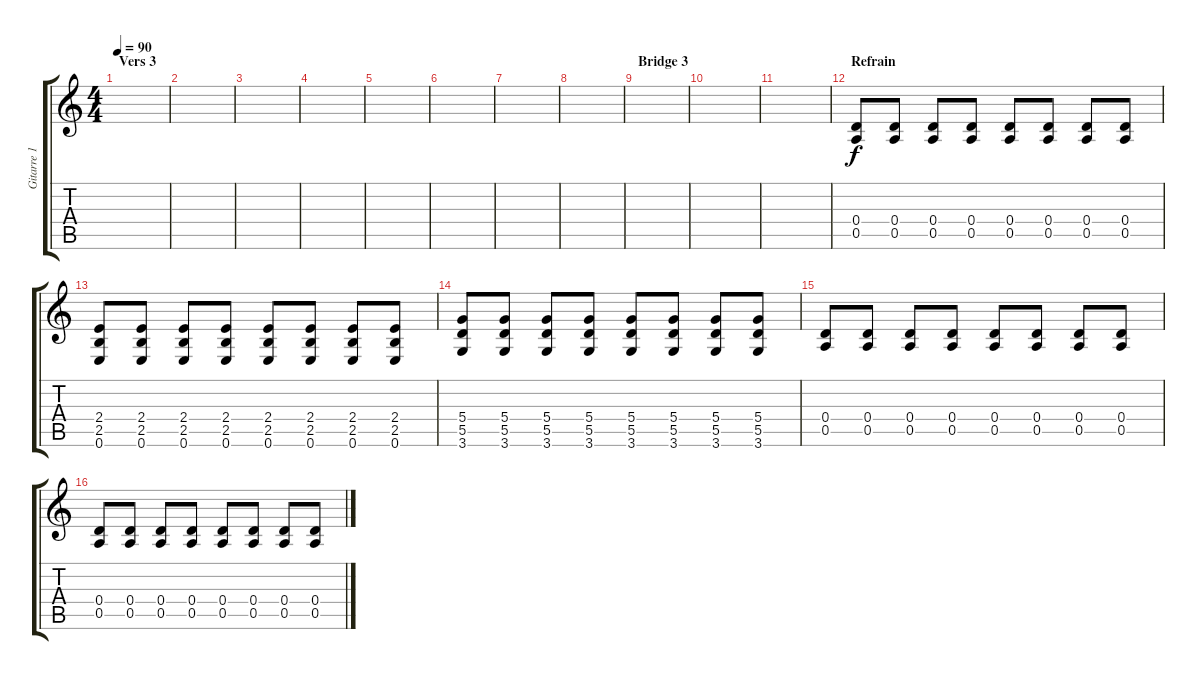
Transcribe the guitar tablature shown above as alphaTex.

\track ("Gitarre 1 Distortion" "Gitarre 1 ") {instrument distortionguitar}
\staff {score tabs}
\tuning (E4 B3 G3 D3 A2 E2) {hide}
\ts (4 4)
\section ("" "Vers 3")
\tempo 90
\clef g2
\ks c
|
|
|
|
|
|
|
|
\section ("" "Bridge 3")
|
|
|
\section ("" "Refrain")
(0.4 0.5).8 (0.4 0.5).8 (0.4 0.5).8 (0.4 0.5).8 (0.4 0.5).8 (0.4 0.5).8 (0.4 0.5).8 (0.4 0.5).8 |
(2.4 2.5 0.6).8 (2.4 2.5 0.6).8 (2.4 2.5 0.6).8 (2.4 2.5 0.6).8 (2.4 2.5 0.6).8 (2.4 2.5 0.6).8 (2.4 2.5 0.6).8 (2.4 2.5 0.6).8 |
(5.4 5.5 3.6).8 (5.4 5.5 3.6).8 (5.4 5.5 3.6).8 (5.4 5.5 3.6).8 (5.4 5.5 3.6).8 (5.4 5.5 3.6).8 (5.4 5.5 3.6).8 (5.4 5.5 3.6).8 |
(0.4 0.5).8 (0.4 0.5).8 (0.4 0.5).8 (0.4 0.5).8 (0.4 0.5).8 (0.4 0.5).8 (0.4 0.5).8 (0.4 0.5).8 |
(0.4 0.5).8 (0.4 0.5).8 (0.4 0.5).8 (0.4 0.5).8 (0.4 0.5).8 (0.4 0.5).8 (0.4 0.5).8 (0.4 0.5).8
